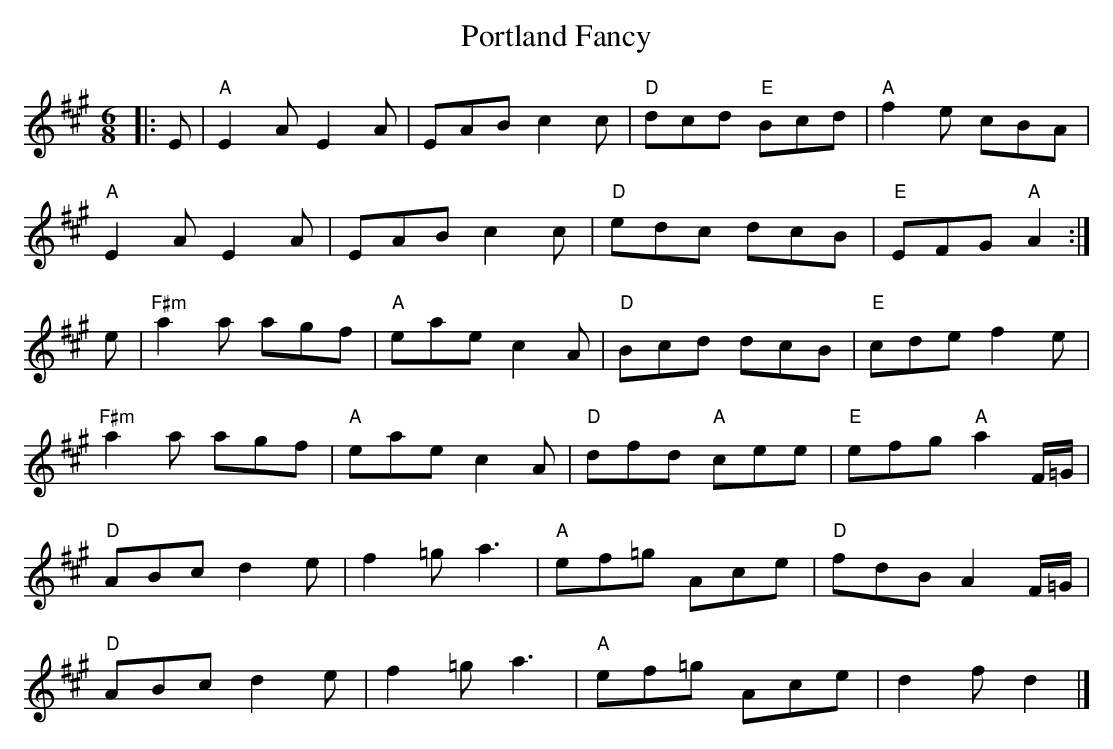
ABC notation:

X:1
T: Portland Fancy
M: 6/8
L: 1/8
K: A
|:E|\
"A"E2A E2A|EAB c2c|"D"dcd "E"Bcd|"A"f2e cBA|
"A"E2A E2A|EAB c2c|"D"edc dcB|"E"EFG "A"A2:|
e|\
"F#m"a2a agf|"A"eae c2A|"D"Bcd dcB|"E"cde f2e|
"F#m"a2a agf|"A"eae c2A|"D"dfd "A"cee|"E"efg "A"a2F/=G/|
"D"ABc d2e|f2=g a3|"A"ef=g Ace|"D"fdB A2F/=G/|
"D"ABc d2e|f2=g a3|"A"ef=g Ace|d2f d2|]
